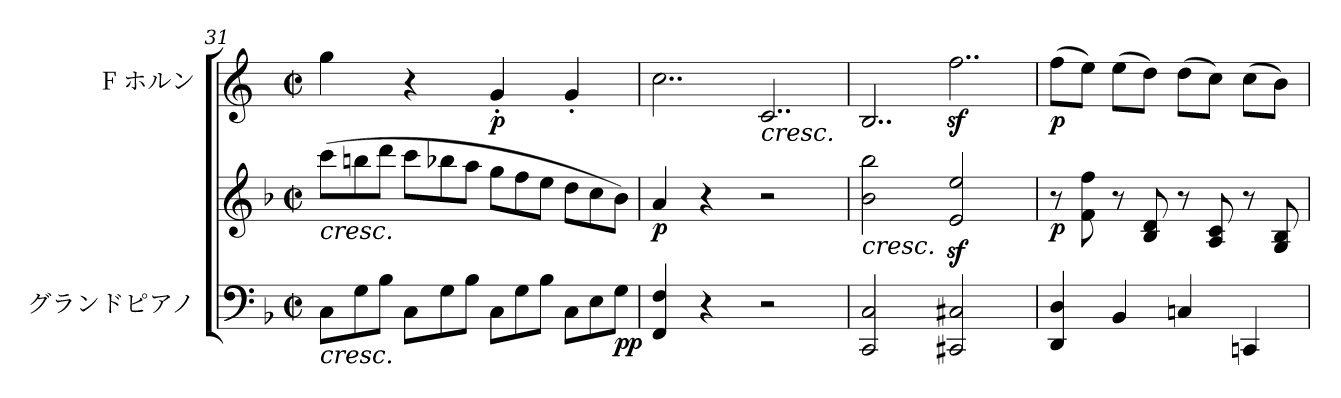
**kern	**kern	**dynam	**kern	**dynam
*part2	*part2	*part2	*part1	*part1
*staff3	*staff2	*staff2/3	*staff1	*staff1
*I"グランドピアノ	*	*	*I"F ホルン	*
*clefF4	*clefG2	*	*clefG2	*
*	*	*	*ITrd4c7	*
*k[b-]	*k[b-]	*	*k[b-]	*
*M2/2	*M2/2	*	*M2/2	*
*met(c|)	*met(c|)	*	*met(c|)	*
*Xtuplet	*Xtuplet	*	*	*
=31	=31	=31	=31	=31
!	!LO:TX:b:i:t=cresc.	!	!	!
!LO:TX:b:i:t=cresc.	!	!	!	!
12C\L	(>12ccc\L	.	4cc\	.
12G\	12bbn\	.	.	.
12B-\J	12ddd\J	.	.	.
12C\L	12ccc\L	.	4r	.
12G\	12bb-X\	.	.	.
12B-\J	12aa\J	.	.	.
!	!	!	!	!LO:DY:b
12C\L	12gg\L	.	4c'/	p
12G\	12ff\	.	.	.
12B-\J	12ee\J	.	.	.
12C\L	12dd\L	.	4c'/	.
12E\	12cc\	.	.	.
!	!	!LO:DY:b=2	!	!
!	!	!LO:DY:n=1:b	!	!
12G\J	12b-\J)	p p	.	.
!!LO:LB:g=z
=32	=32	=32	=32	=32
!	!	!LO:DY:b	!LO:N:head=open	!
4FF/ 4F/	4a/	p	4..f\	.
4r	4r	.	.	.
.	.	.	16ryy	.
!	!	!	!LO:TX:b:i:t=cresc.	!
!	!	!	!LO:N:head=open	!
2r	2r	.	4..F/	.
.	.	.	16ryy	.
=33	=33	=33	=33	=33
!	!LO:TX:b:i:t=cresc.	!	!	!
!	!	!	!LO:N:head=open	!
2CC/ 2C/	2b-\ 2bb-\	.	4..E/	.
.	.	.	16ryy	.
!	!	!	!LO:N:head=open	!
2CC#X/ 2C#X/	2e/z< 2ee/z<	.	4..b-z<\	.
.	.	.	16ryy	.
=34	=34	=34	=34	=34
!	!	!LO:DY:b	!	!LO:DY:b
4DD/ 4D/	8r	p	(>8b-\L	p
.	8f\ 8ff\	.	8a\J)	.
4BB-/	8r	.	(>8a\L	.
.	8B-/ 8d/	.	8g\J)	.
4Cn/	8r	.	(>8g\L	.
.	8A/ 8c/	.	8f\J)	.
4CCn/	8r	.	(>8f\L	.
.	8G/ 8B-/	.	8e\J)	.
=	=	=	=	=
*-	*-	*-	*-	*-
